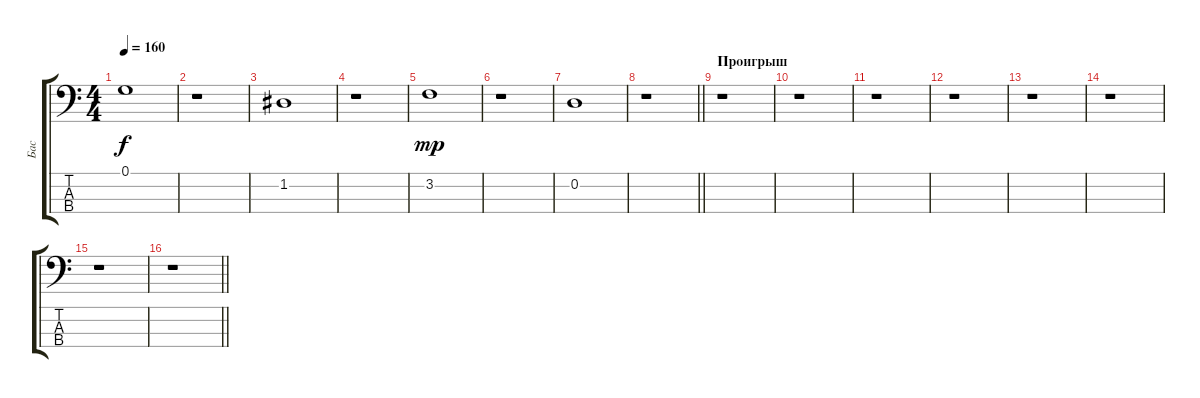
\track ("Бас" "Бас") {instrument electricbassfinger}
\staff {score tabs}
\tuning (G2 D2 A1 E1) {hide}
\ts (4 4)
\tempo 160
\clef f4
\ks c
0.1.1{dy f} |
r.1 |
1.2.1 |
r.1 |
3.2.1{dy mp} |
r.1 |
0.2.1 |
\barLineRight lightlight
r.1 |
\section ("" "Проигрыш")
r.1 |
r.1 |
r.1 |
r.1 |
r.1 |
r.1 |
r.1 |
\barLineRight lightlight
r.1
